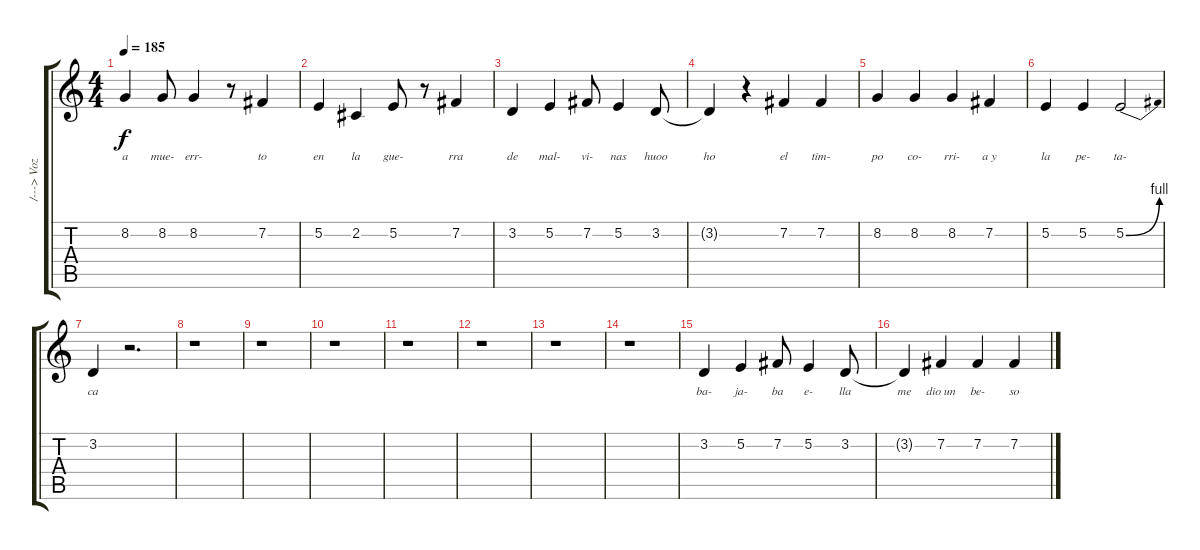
\track ("/---> Voz <---/" "/---> Voz ") {instrument lead2sawtooth}
\staff {score tabs}
\tuning (E4 B3 G3 D3 A2 E2) {hide}
\ts (4 4)
\tempo 185
\clef g2
\ks c
8.2.4{lyrics (0 "a") lyrics (1 "") lyrics (2 "") lyrics (3 "") lyrics (4 "") dy f} 8.2.8{lyrics (0 "mue-") lyrics (1 "") lyrics (2 "") lyrics (3 "") lyrics (4 "")} 8.2.4{lyrics (0 "err-") lyrics (1 "") lyrics (2 "") lyrics (3 "") lyrics (4 "")} r.8 7.2.4{lyrics (0 "to") lyrics (1 "") lyrics (2 "") lyrics (3 "") lyrics (4 "")} |
5.2.4{lyrics (0 "en") lyrics (1 "") lyrics (2 "") lyrics (3 "") lyrics (4 "")} 2.2.4{lyrics (0 "la") lyrics (1 "") lyrics (2 "") lyrics (3 "") lyrics (4 "")} 5.2.8{lyrics (0 "gue-") lyrics (1 "") lyrics (2 "") lyrics (3 "") lyrics (4 "")} r.8 7.2.4{lyrics (0 "rra") lyrics (1 "") lyrics (2 "") lyrics (3 "") lyrics (4 "")} |
3.2.4{lyrics (0 "de") lyrics (1 "") lyrics (2 "") lyrics (3 "") lyrics (4 "")} 5.2.4{lyrics (0 "mal-") lyrics (1 "") lyrics (2 "") lyrics (3 "") lyrics (4 "")} 7.2.8{lyrics (0 "vi-") lyrics (1 "") lyrics (2 "") lyrics (3 "") lyrics (4 "")} 5.2.4{lyrics (0 "nas") lyrics (1 "") lyrics (2 "") lyrics (3 "") lyrics (4 "")} 3.2.8{lyrics (0 "huoo") lyrics (1 "") lyrics (2 "") lyrics (3 "") lyrics (4 "")} |
3.2{t}.4{lyrics (0 "ho") lyrics (1 "") lyrics (2 "") lyrics (3 "") lyrics (4 "")} r.4 7.2.4{lyrics (0 "el") lyrics (1 "") lyrics (2 "") lyrics (3 "") lyrics (4 "")} 7.2.4{lyrics (0 "tim-") lyrics (1 "") lyrics (2 "") lyrics (3 "") lyrics (4 "")} |
8.2.4{lyrics (0 "po") lyrics (1 "") lyrics (2 "") lyrics (3 "") lyrics (4 "")} 8.2.4{lyrics (0 "co-") lyrics (1 "") lyrics (2 "") lyrics (3 "") lyrics (4 "")} 8.2.4{lyrics (0 "rri-") lyrics (1 "") lyrics (2 "") lyrics (3 "") lyrics (4 "")} 7.2.4{lyrics (0 "a y") lyrics (1 "") lyrics (2 "") lyrics (3 "") lyrics (4 "")} |
5.2.4{lyrics (0 "la") lyrics (1 "") lyrics (2 "") lyrics (3 "") lyrics (4 "")} 5.2.4{lyrics (0 "pe-") lyrics (1 "") lyrics (2 "") lyrics (3 "") lyrics (4 "")} 5.2{be (bend 0 0 60 4)}.2{lyrics (0 "ta-") lyrics (1 "") lyrics (2 "") lyrics (3 "") lyrics (4 "")} |
3.2.4{lyrics (0 "ca") lyrics (1 "") lyrics (2 "") lyrics (3 "") lyrics (4 "")} r.2{d} |
r.1 |
r.1 |
r.1 |
r.1 |
r.1 |
r.1 |
r.1 |
3.2.4{lyrics (0 "ba-") lyrics (1 "") lyrics (2 "") lyrics (3 "") lyrics (4 "")} 5.2.4{lyrics (0 "ja-") lyrics (1 "") lyrics (2 "") lyrics (3 "") lyrics (4 "")} 7.2.8{lyrics (0 "ba") lyrics (1 "") lyrics (2 "") lyrics (3 "") lyrics (4 "")} 5.2.4{lyrics (0 "e-") lyrics (1 "") lyrics (2 "") lyrics (3 "") lyrics (4 "")} 3.2.8{lyrics (0 "lla") lyrics (1 "") lyrics (2 "") lyrics (3 "") lyrics (4 "")} |
3.2{t}.4{lyrics (0 "me") lyrics (1 "") lyrics (2 "") lyrics (3 "") lyrics (4 "")} 7.2.4{lyrics (0 "dio un") lyrics (1 "") lyrics (2 "") lyrics (3 "") lyrics (4 "")} 7.2.4{lyrics (0 "be-") lyrics (1 "") lyrics (2 "") lyrics (3 "") lyrics (4 "")} 7.2.4{lyrics (0 "so") lyrics (1 "") lyrics (2 "") lyrics (3 "") lyrics (4 "")}
